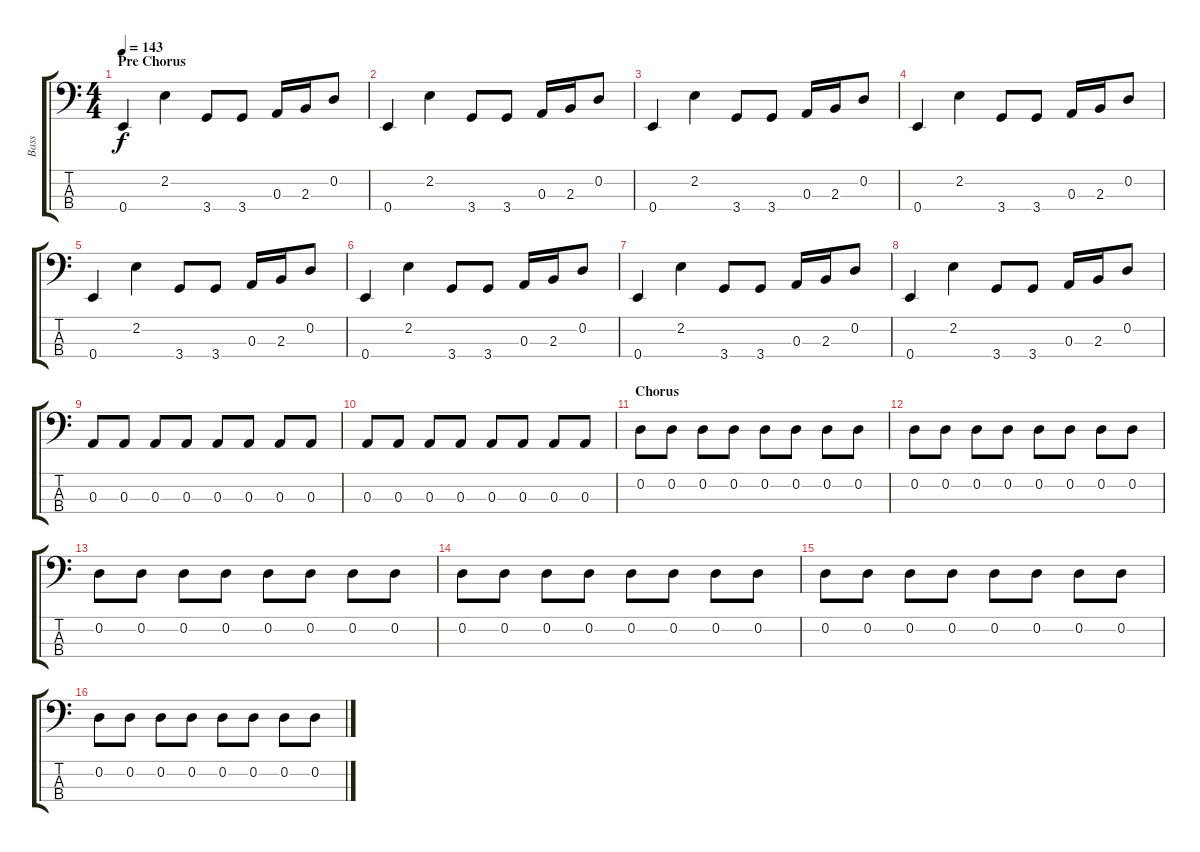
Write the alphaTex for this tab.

\track ("Bass" "Bass") {instrument electricbasspick}
\staff {score tabs}
\tuning (G2 D2 A1 E1) {hide}
\ts (4 4)
\section ("" "Pre Chorus")
\tempo 143
\clef f4
\ks c
0.4.4{dy f} 2.2.4 3.4.8 3.4.8 0.3.16 2.3.16 0.2.8 |
0.4.4 2.2.4 3.4.8 3.4.8 0.3.16 2.3.16 0.2.8 |
0.4.4 2.2.4 3.4.8 3.4.8 0.3.16 2.3.16 0.2.8 |
0.4.4 2.2.4 3.4.8 3.4.8 0.3.16 2.3.16 0.2.8 |
0.4.4 2.2.4 3.4.8 3.4.8 0.3.16 2.3.16 0.2.8 |
0.4.4 2.2.4 3.4.8 3.4.8 0.3.16 2.3.16 0.2.8 |
0.4.4 2.2.4 3.4.8 3.4.8 0.3.16 2.3.16 0.2.8 |
0.4.4 2.2.4 3.4.8 3.4.8 0.3.16 2.3.16 0.2.8 |
0.3.8 0.3.8 0.3.8 0.3.8 0.3.8 0.3.8 0.3.8 0.3.8 |
0.3.8 0.3.8 0.3.8 0.3.8 0.3.8 0.3.8 0.3.8 0.3.8 |
\section ("" "Chorus")
0.2.8 0.2.8 0.2.8 0.2.8 0.2.8 0.2.8 0.2.8 0.2.8 |
0.2.8 0.2.8 0.2.8 0.2.8 0.2.8 0.2.8 0.2.8 0.2.8 |
0.2.8 0.2.8 0.2.8 0.2.8 0.2.8 0.2.8 0.2.8 0.2.8 |
0.2.8 0.2.8 0.2.8 0.2.8 0.2.8 0.2.8 0.2.8 0.2.8 |
0.2.8 0.2.8 0.2.8 0.2.8 0.2.8 0.2.8 0.2.8 0.2.8 |
0.2.8 0.2.8 0.2.8 0.2.8 0.2.8 0.2.8 0.2.8 0.2.8
